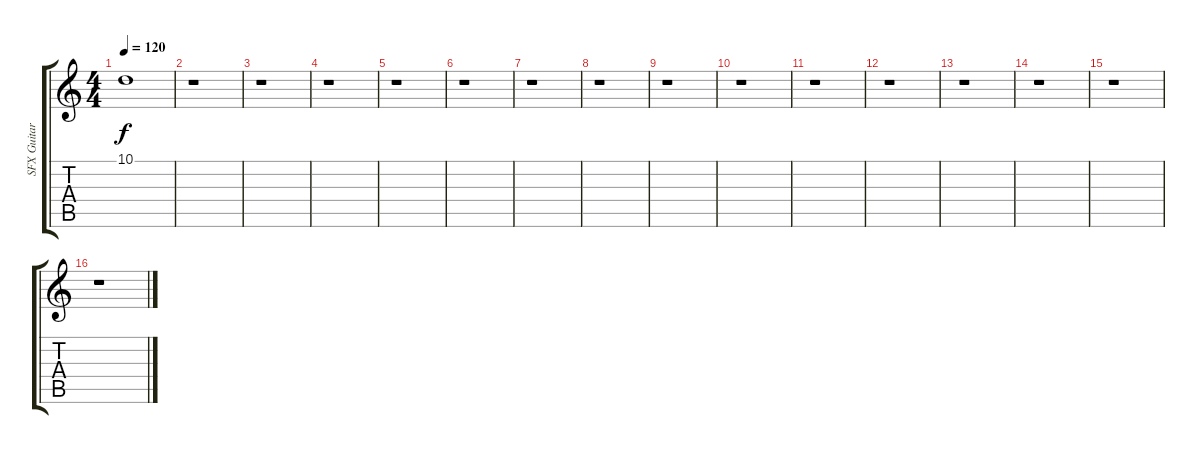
\track ("SFX Guitar" "SFX Guitar") {instrument tremolostrings}
\staff {score tabs}
\tuning (E4 B3 G3 D3 A2 E2) {hide}
\ts (4 4)
\tempo 120
\clef g2
\ks c
10.1.1{dy f} |
r.1 |
r.1 |
r.1 |
r.1 |
r.1 |
r.1 |
r.1 |
r.1 |
r.1 |
r.1 |
r.1 |
r.1 |
r.1 |
r.1 |
r.1
